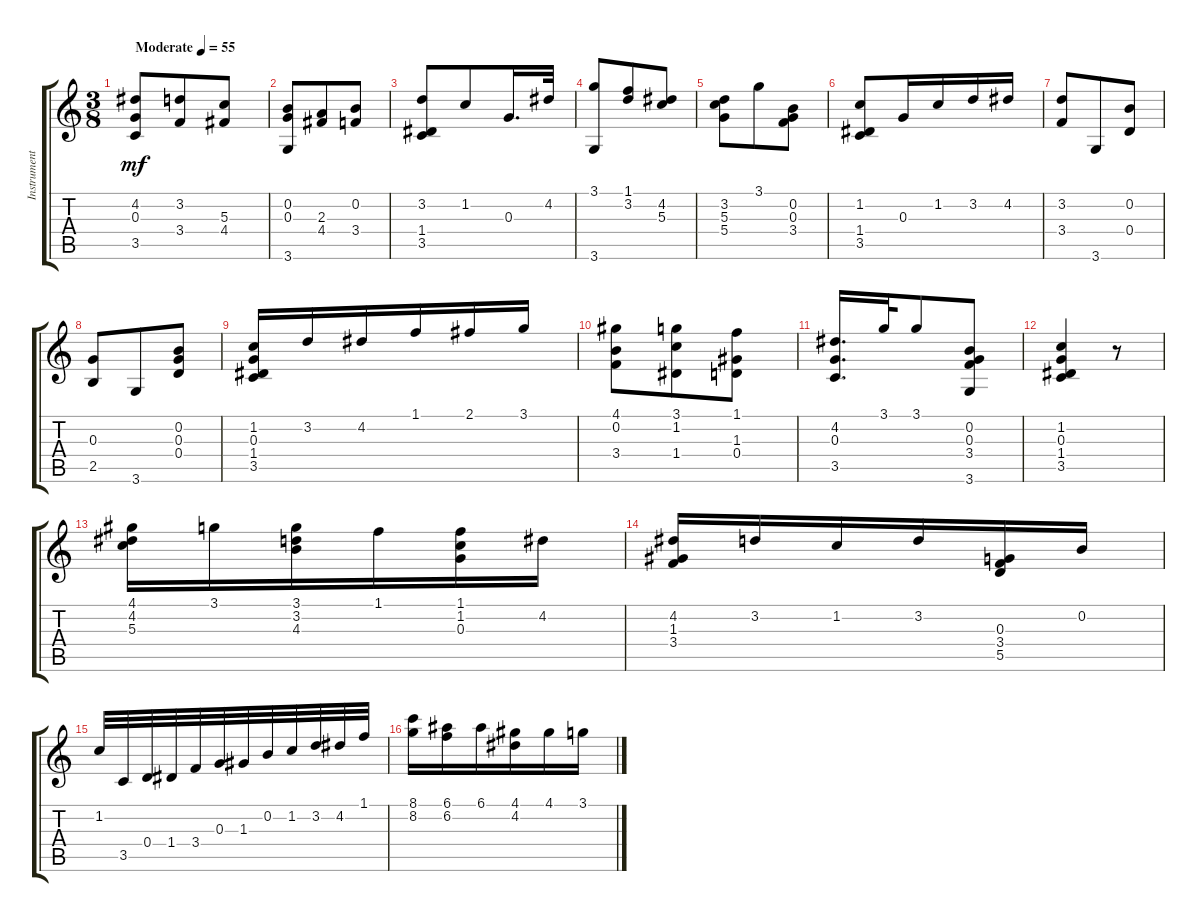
\track ("Instrument17" "Instrument") {instrument acousticguitarnylon}
\staff {score tabs}
\tuning (E4 B3 G3 D3 A2 E2) {hide}
\ts (3 8)
\tempo (55 "Moderate")
\clef g2
\ks c
(4.2 0.3 3.5).8{dy mf instrument acousticguitarnylon} (3.2 3.4).8 (5.3 4.4).8 |
(0.2 0.3 3.6).8 (2.3 4.4).8 (0.2 3.4).8 |
(3.2 1.4 3.5).8 1.2.8 0.3.16{d} 4.2.32 |
(3.1 3.6).8 (1.1 3.2).8 (4.2 5.3).8 |
(3.2 5.3 5.4).8 3.1.8 (0.2 0.3 3.4).8 |
(1.2 1.4 3.5).8 0.3.16 1.2.16 3.2.16 4.2.16 |
(3.2 3.4).8 3.6.8 (0.2 0.4).8 |
(0.3 2.5).8 3.6.8 (0.2 0.3 0.4).8 |
(1.2 0.3 1.4 3.5).16 3.2.16 4.2.16 1.1.16 2.1.16 3.1.16 |
(4.1 0.2 3.4).8 (3.1 1.2 1.4).8 (1.1 1.3 0.4).8 |
(4.2 0.3 3.5).16{d} 3.1.32 3.1.8 (0.2 0.3 3.4 3.6).8 |
(1.2 0.3 1.4 3.5).4 r.8 |
(4.1 4.2 5.3).16 3.1.16 (3.1 3.2 4.3).16 1.1.16 (1.1 1.2 0.3).16 4.2.16 |
(4.2 1.3 3.4).16 3.2.16 1.2.16 3.2.16 (0.3 3.4 5.5).16 0.2.16 |
1.2.32 3.5.32 0.4.32 1.4.32 3.4.32 0.3.32 1.3.32 0.2.32 1.2.32 3.2.32 4.2.32 1.1.32 |
(8.1 8.2).16 (6.1 6.2).16 6.1.16 (4.1 4.2).16 4.1.16 3.1.16
